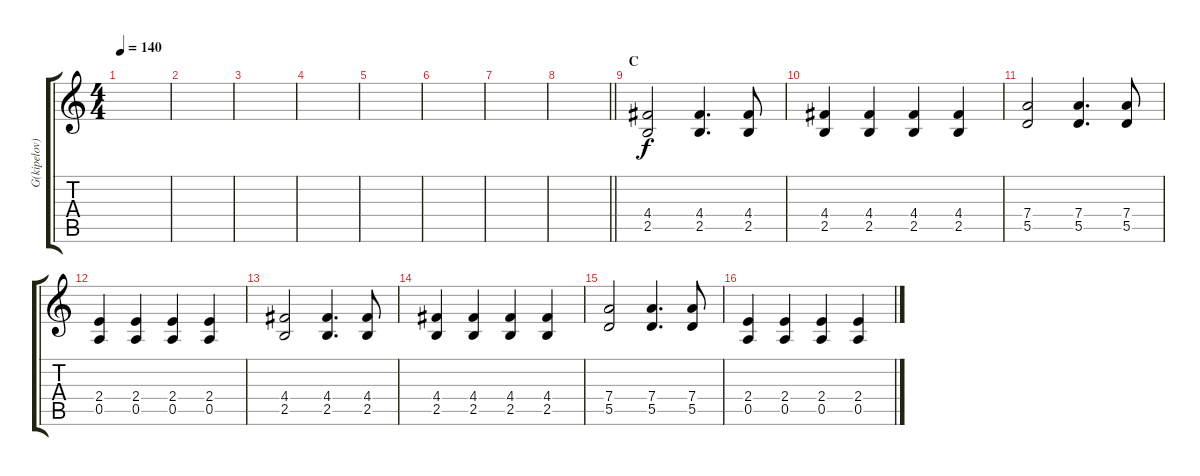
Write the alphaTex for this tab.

\track ("G(kipelov)" "G(kipelov)") {instrument distortionguitar}
\staff {score tabs}
\tuning (E4 B3 G3 D3 A2 E2) {hide}
\ts (4 4)
\tempo 140
\clef g2
\ks c
|
|
|
|
|
|
|
\barLineRight lightlight
|
\section ("" "C")
(4.4 2.5).2 (4.4 2.5).4{d} (4.4 2.5).8 |
(4.4 2.5).4 (4.4 2.5).4 (4.4 2.5).4 (4.4 2.5).4 |
(7.4 5.5).2 (7.4 5.5).4{d} (7.4 5.5).8 |
(2.4 0.5).4 (2.4 0.5).4 (2.4 0.5).4 (2.4 0.5).4 |
(4.4 2.5).2 (4.4 2.5).4{d} (4.4 2.5).8 |
(4.4 2.5).4 (4.4 2.5).4 (4.4 2.5).4 (4.4 2.5).4 |
(7.4 5.5).2 (7.4 5.5).4{d} (7.4 5.5).8 |
(2.4 0.5).4 (2.4 0.5).4 (2.4 0.5).4 (2.4 0.5).4
